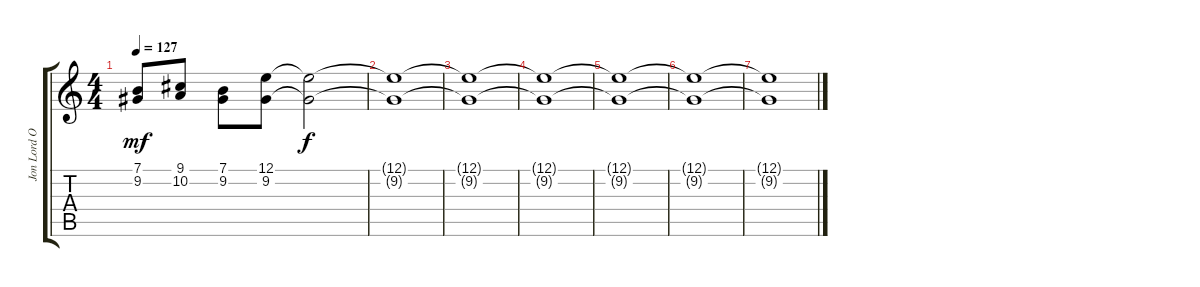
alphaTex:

\track ("Jon Lord Organ" "Jon Lord O") {instrument rockorgan}
\staff {score tabs}
\tuning (E4 B3 G3 D3 A2 E2) {hide}
\ts (4 4)
\tempo 127
\clef g2
\ks c
(7.1 9.2).8{dy mf} (9.1 10.2).8 (7.1 9.2).8 (12.1 9.2).8 (12.1{t} 9.2{t}).2{dy f} |
(12.1{t} 9.2{t}).1 |
(12.1{t} 9.2{t}).1 |
(12.1{t} 9.2{t}).1 |
(12.1{t} 9.2{t}).1 |
(12.1{t} 9.2{t}).1 |
(12.1{t} 9.2{t}).1
